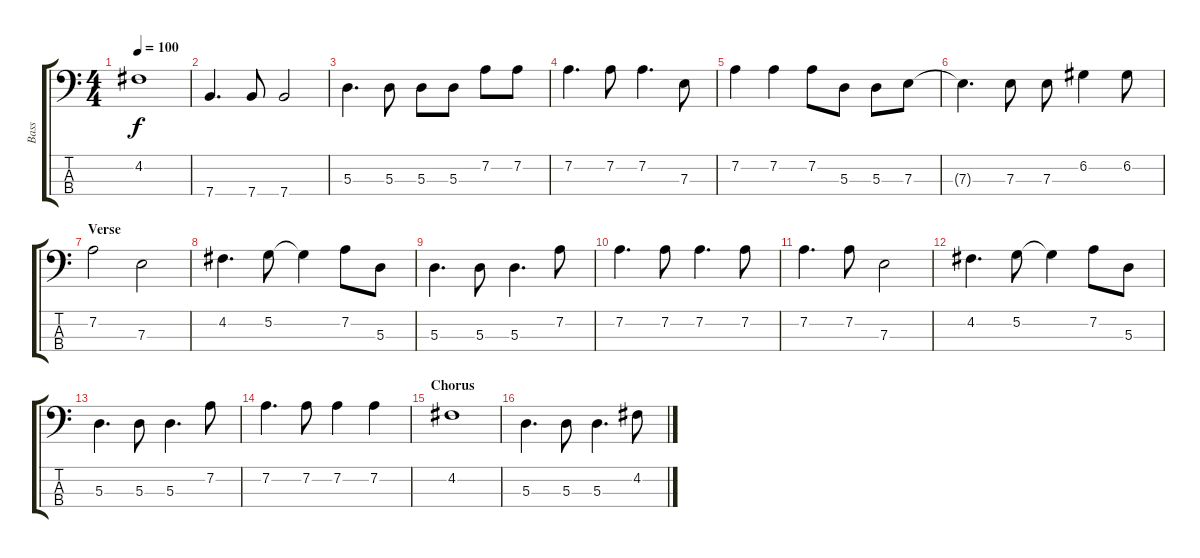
\track ("Bass" "Bass") {instrument electricbasspick}
\staff {score tabs}
\tuning (G2 D2 A1 E1) {hide}
\ts (4 4)
\tempo 100
\clef f4
\ks c
4.2.1{dy f} |
7.4.4{d} 7.4.8 7.4.2 |
5.3.4{d} 5.3.8 5.3.8 5.3.8 7.2.8 7.2.8 |
7.2.4{d} 7.2.8 7.2.4{d} 7.3.8 |
7.2.4 7.2.4 7.2.8 5.3.8 5.3.8 7.3.8 |
7.3{t}.4{d} 7.3.8 7.3.8 6.2.4 6.2.8 |
\section ("" "Verse")
7.2.2 7.3.2 |
4.2.4{d} 5.2.8 5.2{t}.4 7.2.8 5.3.8 |
5.3.4{d} 5.3.8 5.3.4{d} 7.2.8 |
7.2.4{d} 7.2.8 7.2.4{d} 7.2.8 |
7.2.4{d} 7.2.8 7.3.2 |
4.2.4{d} 5.2.8 5.2{t}.4 7.2.8 5.3.8 |
5.3.4{d} 5.3.8 5.3.4{d} 7.2.8 |
7.2.4{d} 7.2.8 7.2.4 7.2.4 |
\section ("" "Chorus")
4.2.1 |
5.3.4{d} 5.3.8 5.3.4{d} 4.2.8
